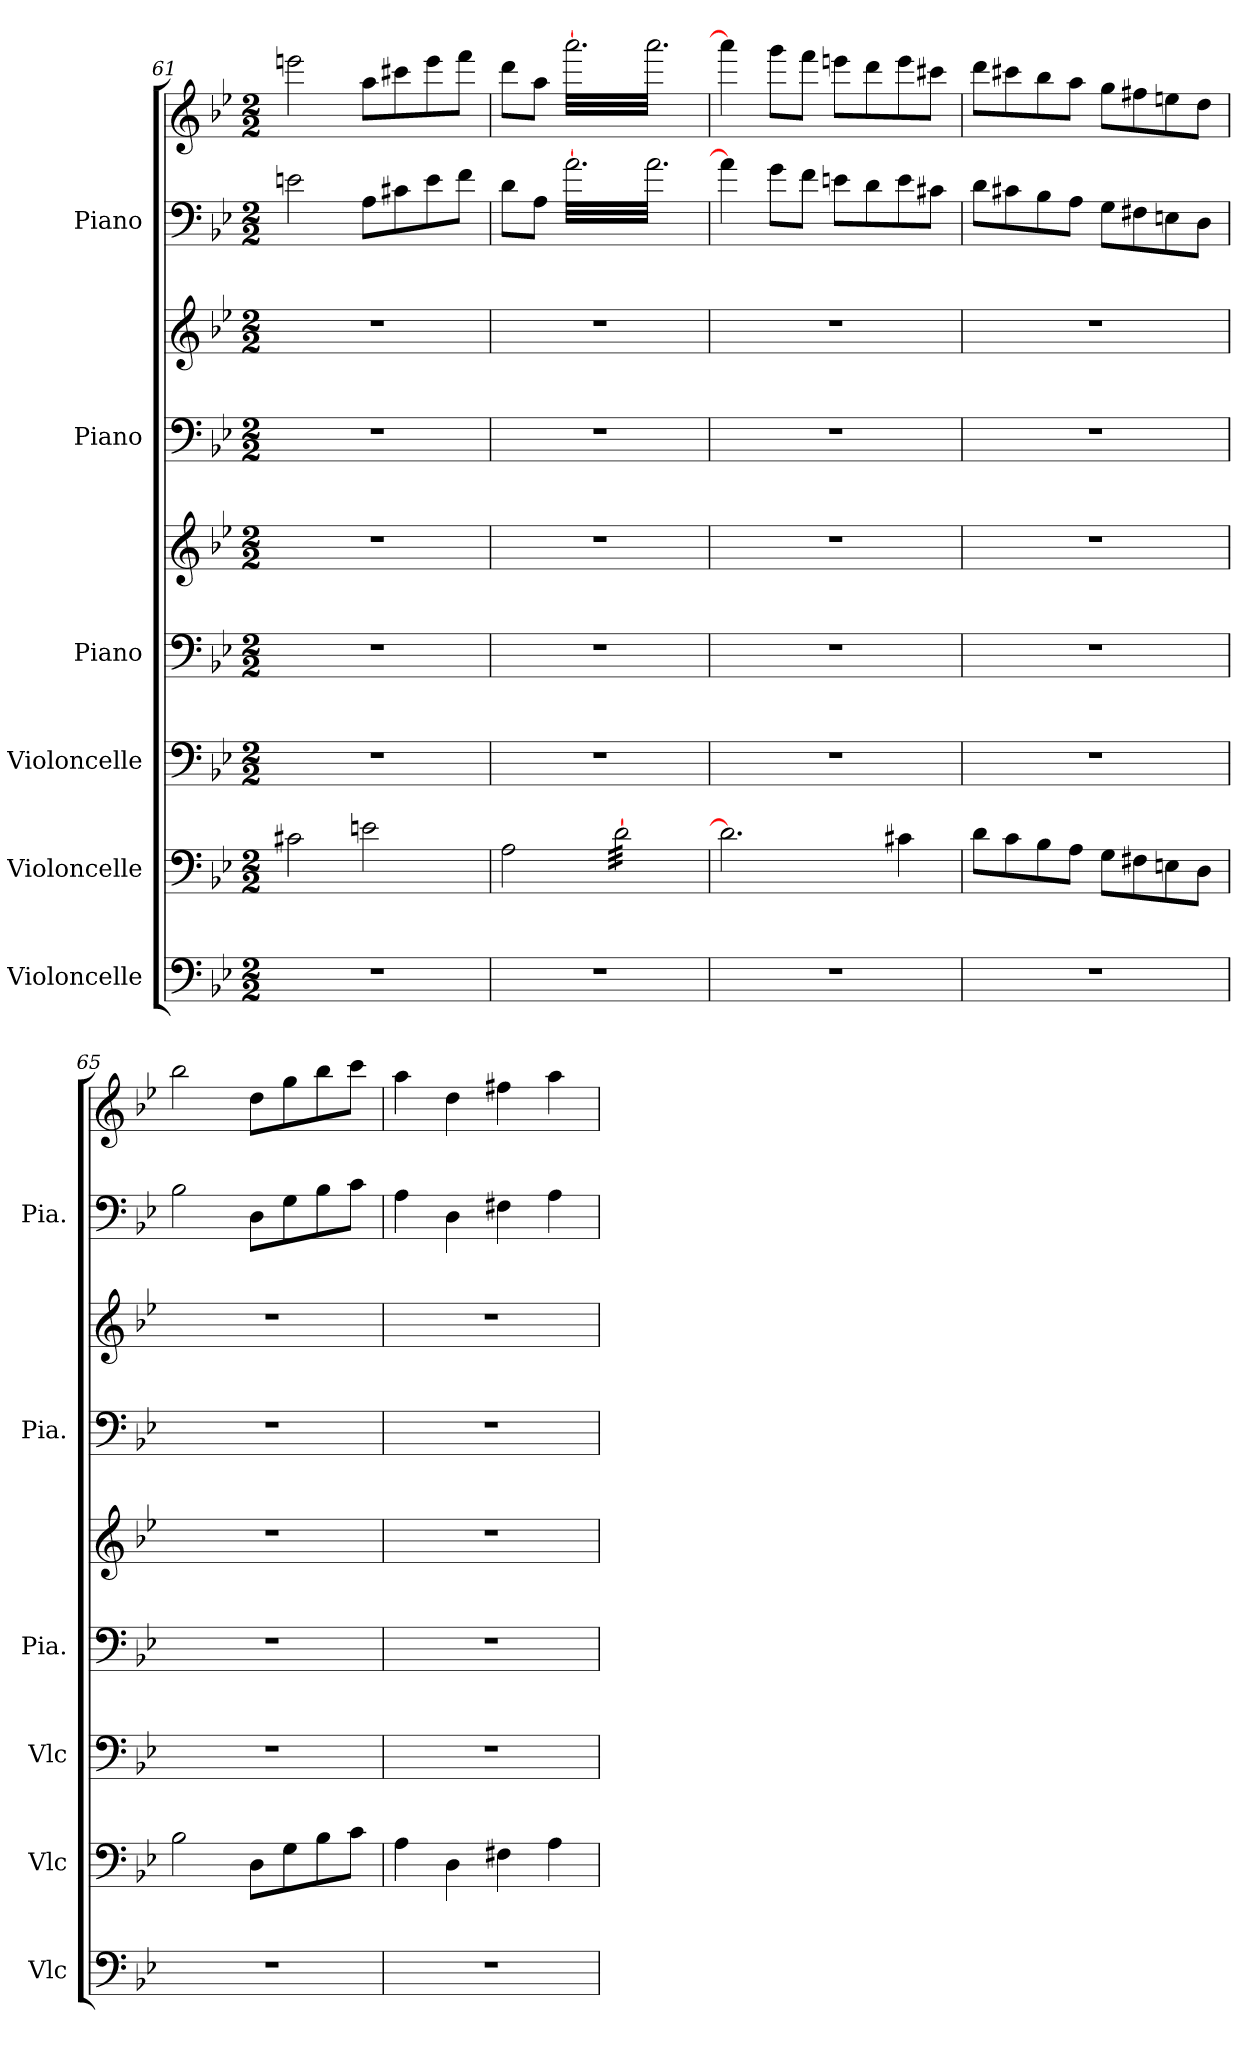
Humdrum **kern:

**kern	**kern	**kern	**kern	**kern	**kern	**kern	**kern	**kern	**dynam
*part6	*part5	*part4	*part3	*part3	*part2	*part2	*part1	*part1	*part1
*staff9	*staff8	*staff7	*staff6	*staff5	*staff4	*staff3	*staff2	*staff1	*staff1/2
*I"Violoncelle	*I"Violoncelle	*I"Violoncelle	*I"Piano	*	*I"Piano	*	*I"Piano	*	*
*I'Vlc	*I'Vlc	*I'Vlc	*I'Pia.	*	*I'Pia.	*	*I'Pia.	*	*
*clefF4	*clefF4	*clefF4	*clefF4	*clefG2	*clefF4	*clefG2	*clefF4	*clefG2	*
*k[b-e-]	*k[b-e-]	*k[b-e-]	*k[b-e-]	*k[b-e-]	*k[b-e-]	*k[b-e-]	*k[b-e-]	*k[b-e-]	*
*M2/2	*M2/2	*M2/2	*M2/2	*M2/2	*M2/2	*M2/2	*M2/2	*M2/2	*
=61	=61	=61	=61	=61	=61	=61	=61	=61	=61
1r	2c#X\	1r	1r	1r	1r	1r	2en\	2eeen\	.
.	2en\	.	.	.	.	.	8A\L	8aa\L	.
.	.	.	.	.	.	.	8c#X\	8ccc#X\	.
.	.	.	.	.	.	.	8e\	8eee\	.
.	.	.	.	.	.	.	8f\J	8fff\J	.
=62	=62	=62	=62	=62	=62	=62	=62	=62	=62
1r	2A\	1r	1r	1r	1r	1r	8d\L	8ddd\L	.
.	.	.	.	.	.	.	8A\J	8aa\J	.
*	*	*	*	*	*	*	*tremolo	*	*
*	*	*	*	*	*	*	*	*tremolo	*
.	.	.	.	.	.	.	[32a\LLL	[32aaa\LLL	.
.	.	.	.	.	.	.	32a\	32aaa\	.
.	.	.	.	.	.	.	32a\	32aaa\	.
.	.	.	.	.	.	.	32a\	32aaa\	.
.	.	.	.	.	.	.	32a\	32aaa\	.
.	.	.	.	.	.	.	32a\	32aaa\	.
.	.	.	.	.	.	.	32a\	32aaa\	.
.	.	.	.	.	.	.	32a\	32aaa\	.
*	*tremolo	*	*	*	*	*	*	*	*
.	[32d\LLL	.	.	.	.	.	32a\	32aaa\	.
.	32d\	.	.	.	.	.	32a\	32aaa\	.
.	32d\	.	.	.	.	.	32a\	32aaa\	.
.	32d\	.	.	.	.	.	32a\	32aaa\	.
.	32d\	.	.	.	.	.	32a\	32aaa\	.
.	32d\	.	.	.	.	.	32a\	32aaa\	.
.	32d\	.	.	.	.	.	32a\	32aaa\	.
.	32d\	.	.	.	.	.	32a\	32aaa\	.
.	32d\	.	.	.	.	.	32a\	32aaa\	.
.	32d\	.	.	.	.	.	32a\	32aaa\	.
.	32d\	.	.	.	.	.	32a\	32aaa\	.
.	32d\	.	.	.	.	.	32a\	32aaa\	.
.	32d\	.	.	.	.	.	32a\	32aaa\	.
.	32d\	.	.	.	.	.	32a\	32aaa\	.
.	32d\	.	.	.	.	.	32a\	32aaa\	.
.	32d\JJJ	.	.	.	.	.	32a\JJJ	32aaa\JJJ	.
*	*	*	*	*	*	*	*	*Xtremolo	*
*	*	*	*	*	*	*	*Xtremolo	*	*
*	*Xtremolo	*	*	*	*	*	*	*	*
=63	=63	=63	=63	=63	=63	=63	=63	=63	=63
1r	2.d\]	1r	1r	1r	1r	1r	4a\]	4aaa\]	.
.	.	.	.	.	.	.	8g\L	8ggg\L	.
.	.	.	.	.	.	.	8f\J	8fff\J	.
.	.	.	.	.	.	.	8en\L	8eeen\L	.
.	.	.	.	.	.	.	8d\	8ddd\	.
.	4c#X\	.	.	.	.	.	8e\	8eee\	.
.	.	.	.	.	.	.	8c#X\J	8ccc#X\J	.
!!LO:LB:g=z
=64	=64	=64	=64	=64	=64	=64	=64	=64	=64
1r	8d\L	1r	1r	1r	1r	1r	8d\L	8ddd\L	.
.	8c\	.	.	.	.	.	8c#X\	8ccc#X\	.
.	8B-\	.	.	.	.	.	8B-\	8bb-\	.
.	8A\J	.	.	.	.	.	8A\J	8aa\J	.
.	8G\L	.	.	.	.	.	8G\L	8gg\L	.
.	8F#X\	.	.	.	.	.	8F#X\	8ff#X\	.
.	8En\	.	.	.	.	.	8En\	8een\	.
.	8D\J	.	.	.	.	.	8D\J	8dd\J	.
=65	=65	=65	=65	=65	=65	=65	=65	=65	=65
!	!	!	!	!	!	!	!	!	!LO:DY:b=2
!	!	!	!	!	!	!	!	!	!LO:DY:n=1:b
1r	2B-\	1r	1r	1r	1r	1r	2B-\	2bb-\	mp mp
.	8D\L	.	.	.	.	.	8D\L	8dd\L	.
.	8G\	.	.	.	.	.	8G\	8gg\	.
.	8B-\	.	.	.	.	.	8B-\	8bb-\	.
.	8c\J	.	.	.	.	.	8c\J	8ccc\J	.
=66	=66	=66	=66	=66	=66	=66	=66	=66	=66
1r	4A\	1r	1r	1r	1r	1r	4A\	4aa\	.
.	4D\	.	.	.	.	.	4D\	4dd\	.
.	4F#X\	.	.	.	.	.	4F#X\	4ff#X\	.
.	4A\	.	.	.	.	.	4A\	4aa\	.
=	=	=	=	=	=	=	=	=	=
*-	*-	*-	*-	*-	*-	*-	*-	*-	*-
